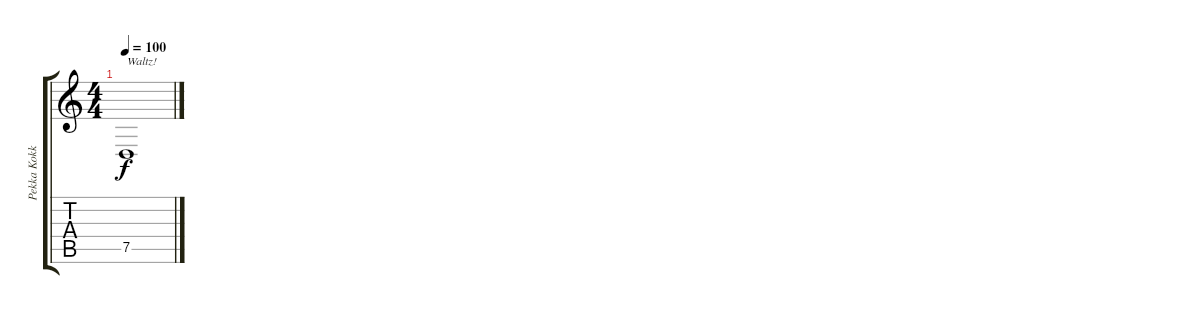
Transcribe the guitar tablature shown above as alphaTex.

\track ("Pekka Kokko" "Pekka Kokk") {instrument lead2sawtooth}
\staff {score tabs}
\tuning (D4 A3 F3 C3 G2 D2) {hide}
\ts (4 4)
\tempo 100
\clef g2
\ks c
7.5.1{txt "Waltz!" dy f}
